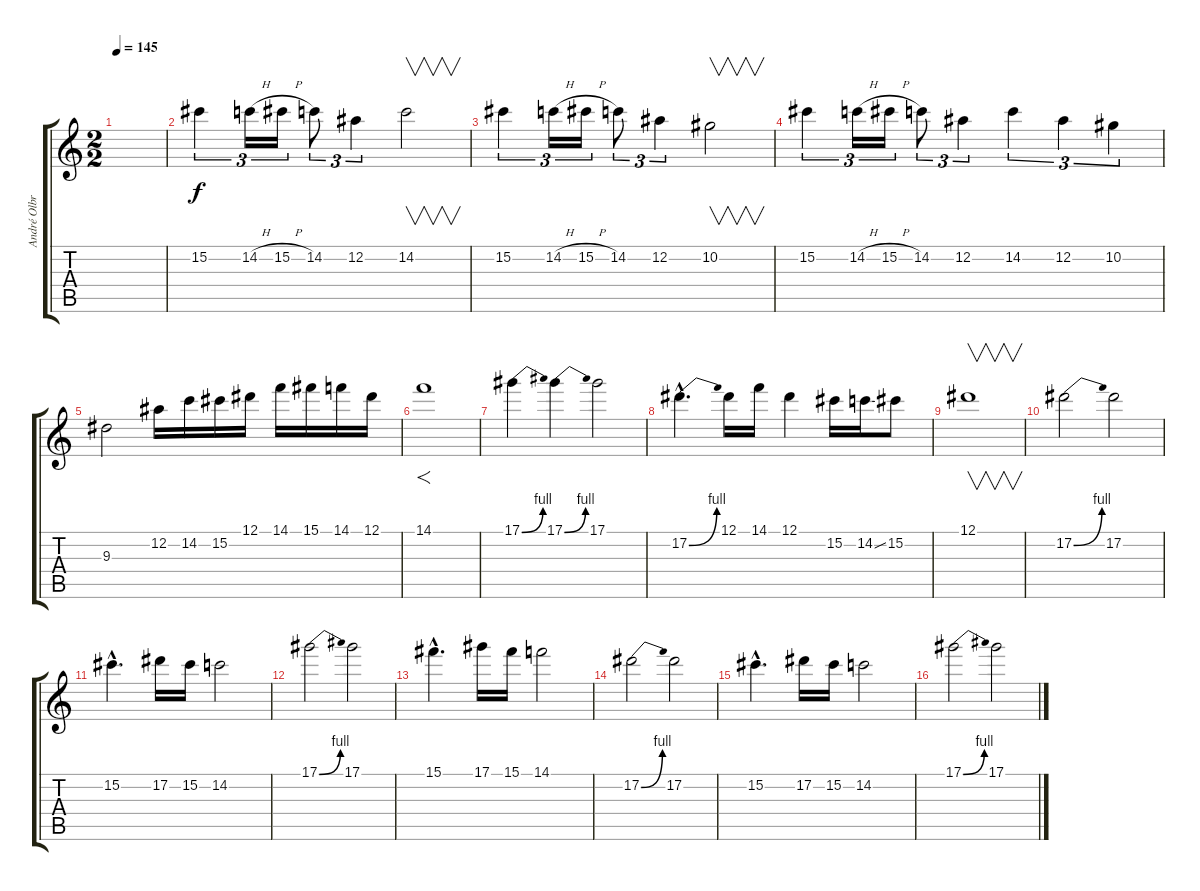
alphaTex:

\track ("André Olbrich" "André Olbr") {instrument distortionguitar}
\staff {score tabs}
\tuning (Eb4 Bb3 Gb3 Db3 Ab2 Eb2) {hide}
\ts (2 2)
\tempo 145
\clef g2
\ks c
|
15.2.4{tu (3 2)} 14.2{h}.16{tu (3 2)} 15.2{h}.16{tu (3 2)} 14.2.8{tu (3 2)} 12.2.4{tu (3 2)} 14.2.2{v} |
15.2.4{tu (3 2)} 14.2{h}.16{tu (3 2)} 15.2{h}.16{tu (3 2)} 14.2.8{tu (3 2)} 12.2.4{tu (3 2)} 10.2.2{v} |
15.2.4{tu (3 2)} 14.2{h}.16{tu (3 2)} 15.2{h}.16{tu (3 2)} 14.2.8{tu (3 2)} 12.2.4{tu (3 2)} 14.2.4{tu (3 2)} 12.2.4{tu (3 2)} 10.2.4{tu (3 2)} |
9.3.2 12.2.16 14.2.16 15.2.16 12.1.16 14.1.16 15.1.16 14.1.16 12.1.16 |
14.1.1{f} |
17.1{be (bend 0 0 60 4)}.4 17.1{be (bend 0 0 60 4)}.4 17.1.2 |
17.2{be (bend 0 0 60 4) hac}.4{d} 12.1.16 14.1.16 12.1.4 15.2.16 14.2{ss}.16 15.2.8 |
12.1.1{v} |
17.2{be (bend 0 0 60 4)}.2 17.2.2 |
15.2{hac}.4{d} 17.2.16 15.2.16 14.2.2 |
17.1{be (bend 0 0 60 4)}.2 17.1.2 |
15.1{hac}.4{d} 17.1.16 15.1.16 14.1.2 |
17.2{be (bend 0 0 60 4)}.2 17.2.2 |
15.2{hac}.4{d} 17.2.16 15.2.16 14.2.2 |
17.1{be (bend 0 0 60 4)}.2 17.1.2
